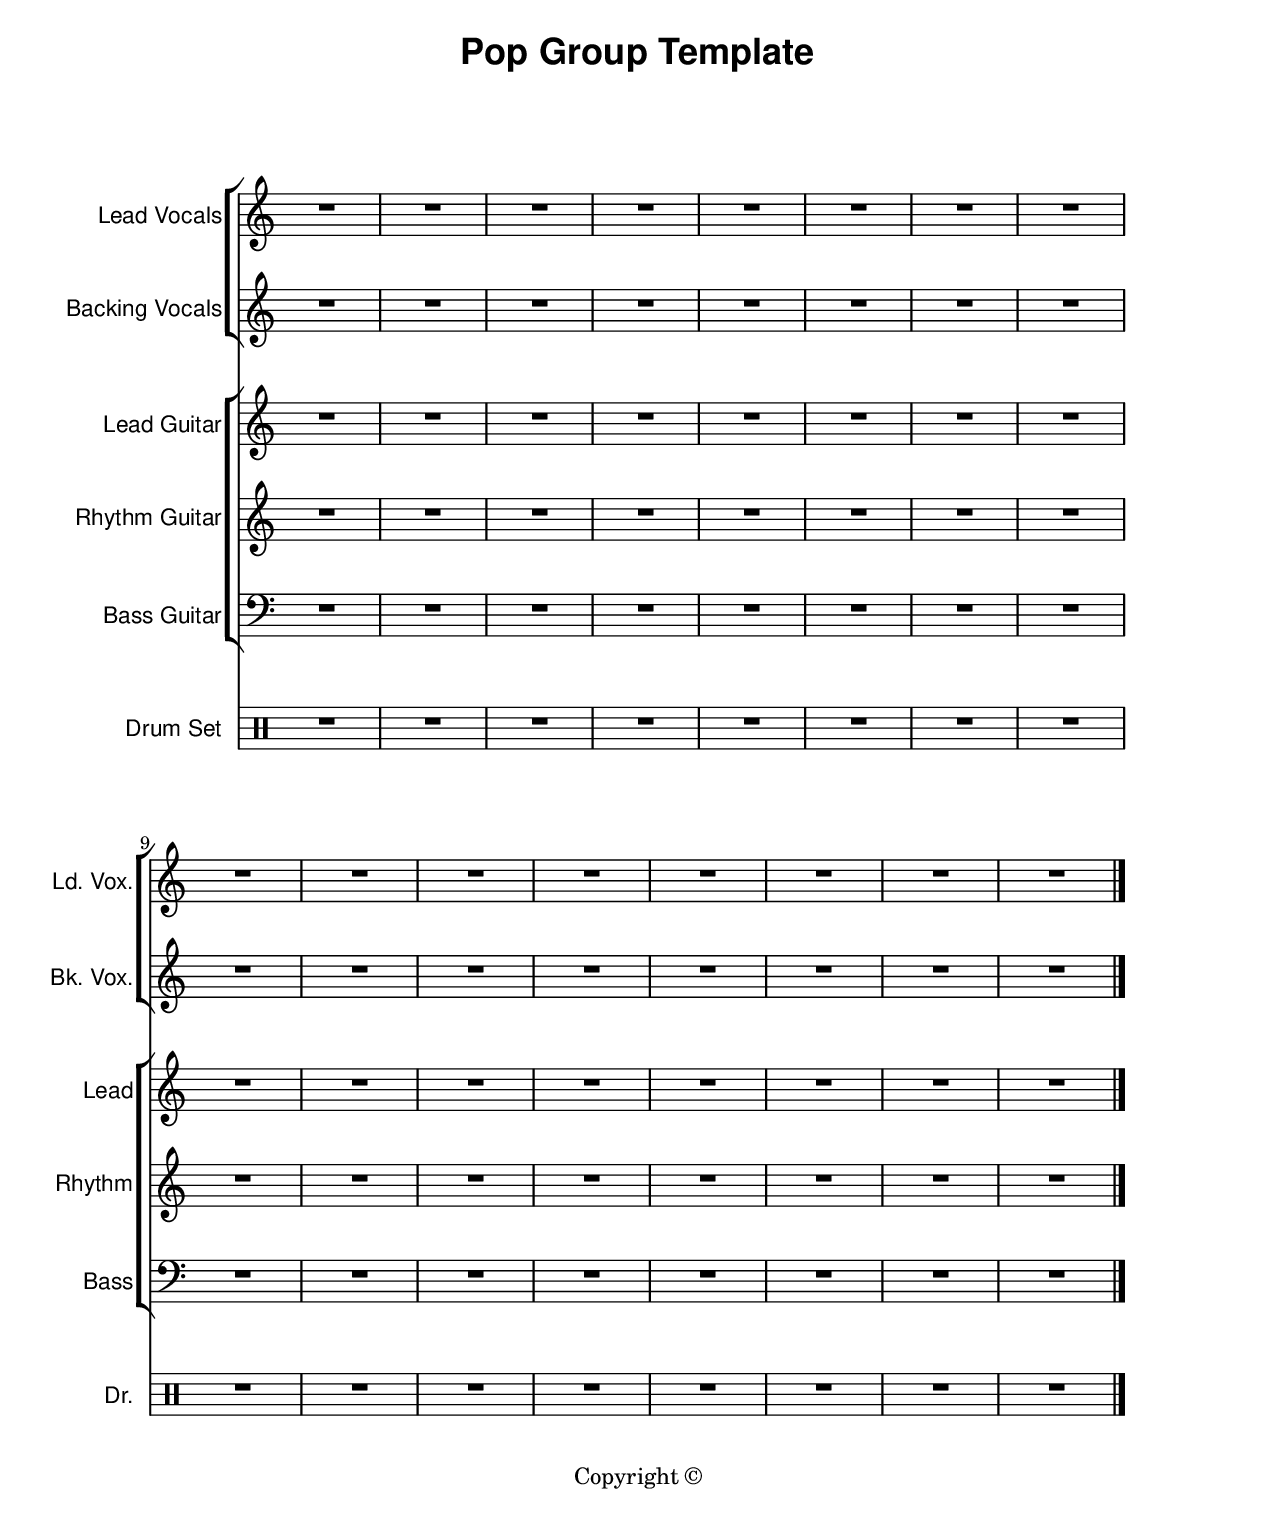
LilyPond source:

\version "2.18.2"

\paper {
  #(set-paper-size "letter")
  left-margin = 1\in
  right-margin = 1\in
  top-margin = 0.75\in
  bottom-margin = 0.5\in
  markup-system-spacing = #'((padding . 10))
  last-bottom-spacing = #'((padding . 5))
  ragged-bottom = ##f
  ragged-last = ##f
  ragged-last-bottom = ##f
  ragged-right = ##f
}

\header {
  title = \markup \sans "Pop Group Template"
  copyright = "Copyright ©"
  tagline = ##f
}

scoreBreaks = {
  \repeat unfold 2 { s1*8 \break }
}

leadVocalsMusic = {
  \clef treble
  R1*16 \bar "|."
}

leadVocalsLyrics = \lyricmode {

}

backingVocalsMusic = {
  \clef treble
  R1*16 \bar "|."
}

backingVocalsLyrics = \lyricmode {

}

leadGuitarMusic = {
  \clef treble
  R1*16 \bar "|."
}

rhythmGuitarMusic = {
  \clef treble
  R1*16 \bar "|."
}

bassGuitarMusic = {
  \clef bass
  R1*16 \bar "|."
}

drumSetMusic = {
  \clef percussion
  R1*16 \bar "|."
}

\score {
  <<
    \new ChoirStaff = "vocals" <<
      \new Staff \with {
        instrumentName = "Lead Vocals"
        shortInstrumentName = "Ld. Vox."
      }<<
        \scoreBreaks
        \new Voice = "lead" \leadVocalsMusic
      >>
      \new Lyrics \lyricsto "lead" \leadVocalsLyrics
      \new Staff \with {
        instrumentName = "Backing Vocals"
        shortInstrumentName = "Bk. Vox."
      }{
        \new Voice = "backing" \backingVocalsMusic
      }
      \new Lyrics \lyricsto "backing" \backingVocalsLyrics
    >>
    \new ChoirStaff = "guitars" <<
      \new Staff \with {
        instrumentName = "Lead Guitar"
        shortInstrumentName = "Lead"
      }\leadGuitarMusic
      \new Staff \with {
        instrumentName = "Rhythm Guitar"
        shortInstrumentName = "Rhythm"
      }\rhythmGuitarMusic
      \new Staff \with {
        instrumentName = "Bass Guitar"
        shortInstrumentName = "Bass"
      }\bassGuitarMusic
    >>
    \new DrumStaff \with {
        instrumentName = "Drum Set"
        shortInstrumentName = "Dr."
    }\drumSetMusic
  >>
  \layout {
    \omit Staff.TimeSignature
    \override Staff.InstrumentName.font-family = #'sans
  }
  %\midi {}  % uncomment for midi output
}